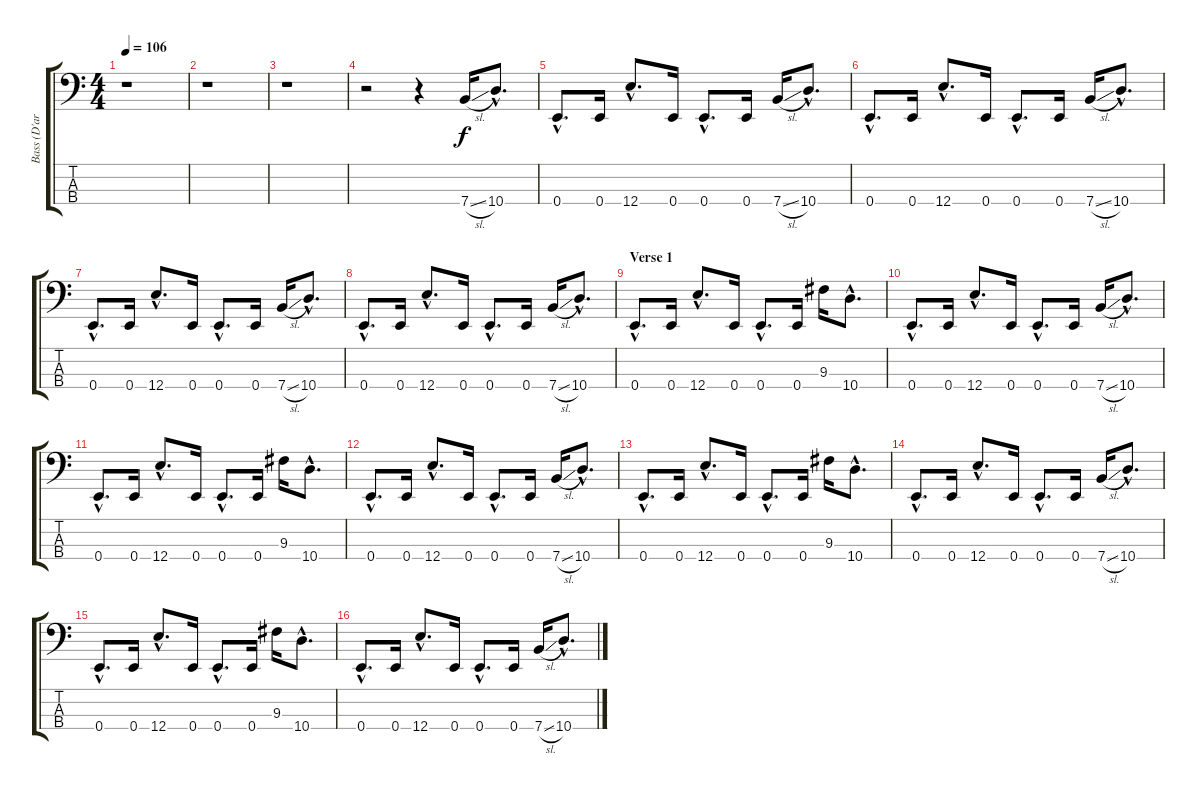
\track ("Bass (D'arcy)" "Bass (D'ar") {instrument electricbasspick}
\staff {score tabs}
\tuning (G2 D2 A1 E1) {hide}
\ts (4 4)
\tempo 106
\clef f4
\ks c
r.1{dy f instrument electricbasspick} |
r.1 |
r.1 |
r.2 r.4 7.4{sl}.16 10.4{hac}.8{d} |
0.4{hac}.8{d} 0.4.16 12.4{hac}.8{d} 0.4.16 0.4{hac}.8{d} 0.4.16 7.4{sl}.16 10.4{hac}.8{d} |
0.4{hac}.8{d} 0.4.16 12.4{hac}.8{d} 0.4.16 0.4{hac}.8{d} 0.4.16 7.4{sl}.16 10.4{hac}.8{d} |
0.4{hac}.8{d} 0.4.16 12.4{hac}.8{d} 0.4.16 0.4{hac}.8{d} 0.4.16 7.4{sl}.16 10.4{hac}.8{d} |
0.4{hac}.8{d} 0.4.16 12.4{hac}.8{d} 0.4.16 0.4{hac}.8{d} 0.4.16 7.4{sl}.16 10.4{hac}.8{d} |
\section ("" "Verse 1")
0.4{hac}.8{d} 0.4.16 12.4{hac}.8{d} 0.4.16 0.4{hac}.8{d} 0.4.16 9.3.16 10.4{hac}.8{d} |
0.4{hac}.8{d} 0.4.16 12.4{hac}.8{d} 0.4.16 0.4{hac}.8{d} 0.4.16 7.4{sl}.16 10.4{hac}.8{d} |
0.4{hac}.8{d} 0.4.16 12.4{hac}.8{d} 0.4.16 0.4{hac}.8{d} 0.4.16 9.3.16 10.4{hac}.8{d} |
0.4{hac}.8{d} 0.4.16 12.4{hac}.8{d} 0.4.16 0.4{hac}.8{d} 0.4.16 7.4{sl}.16 10.4{hac}.8{d} |
0.4{hac}.8{d} 0.4.16 12.4{hac}.8{d} 0.4.16 0.4{hac}.8{d} 0.4.16 9.3.16 10.4{hac}.8{d} |
0.4{hac}.8{d} 0.4.16 12.4{hac}.8{d} 0.4.16 0.4{hac}.8{d} 0.4.16 7.4{sl}.16 10.4{hac}.8{d} |
0.4{hac}.8{d} 0.4.16 12.4{hac}.8{d} 0.4.16 0.4{hac}.8{d} 0.4.16 9.3.16 10.4{hac}.8{d} |
0.4{hac}.8{d} 0.4.16 12.4{hac}.8{d} 0.4.16 0.4{hac}.8{d} 0.4.16 7.4{sl}.16 10.4{hac}.8{d}
